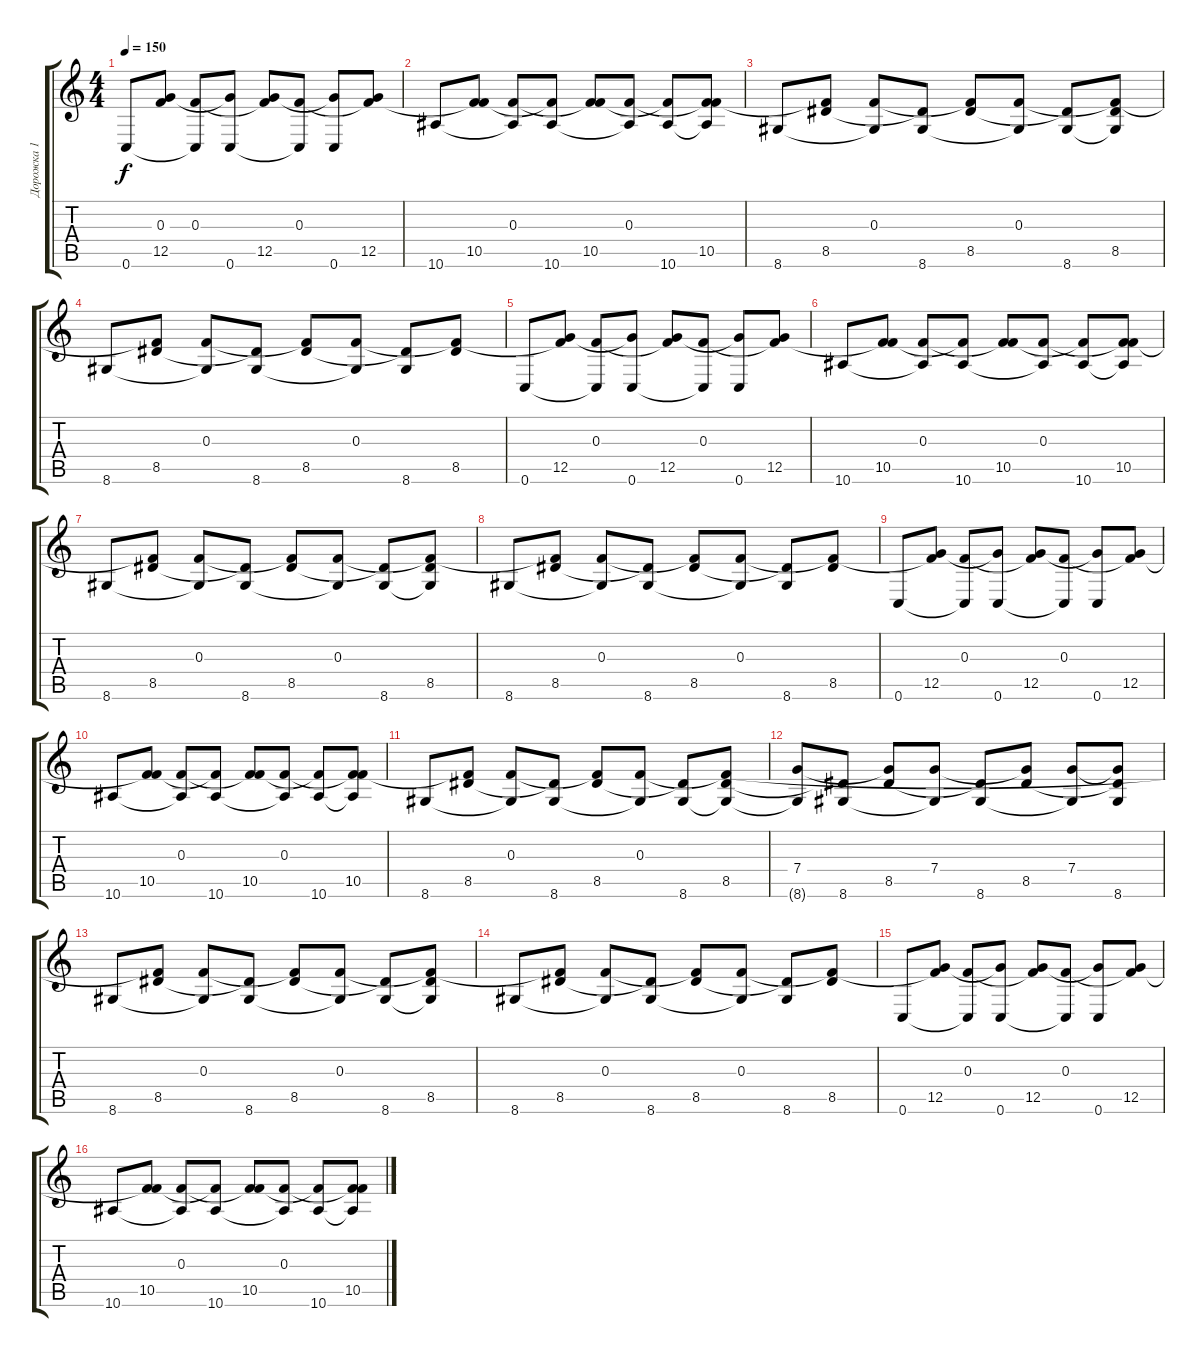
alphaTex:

\track ("Дорожка 1" "Дорожка 1") {instrument distortionguitar}
\staff {score tabs}
\tuning (D4 A3 F3 C3 G2 C2) {hide}
\ts (4 4)
\tempo 150
\clef g2
\ks c
0.6.8{dy f} (0.3{t} 12.5).8 (0.3 0.6{t}).8 (12.5{t} 0.6).8 (0.3{t} 12.5).8 (0.3 0.6{t}).8 (12.5{t} 0.6).8 (0.3{t} 12.5).8 |
10.6.8 (0.3{t} 10.5).8 (0.3 10.6{t}).8 (10.5{t} 10.6).8 (0.3{t} 10.5).8 (0.3 10.6{t}).8 (10.5{t} 10.6).8 (0.3{t} 10.5 10.6{t}).8 |
8.6.8{instrument electricguitarclean} (0.3{t} 8.5).8 (0.3 8.6{t}).8 (8.5{t} 8.6).8 (0.3{t} 8.5).8 (0.3 8.6{t}).8 (8.5{t} 8.6).8 (0.3{t} 8.5 8.6{t}).8 |
8.6.8 (0.3{t} 8.5).8 (0.3 8.6{t}).8 (8.5{t} 8.6).8 (0.3{t} 8.5).8 (0.3 8.6{t}).8 (8.5{t} 8.6).8 (0.3{t} 8.5).8 |
0.6.8 (0.3{t} 12.5).8 (0.3 0.6{t}).8 (12.5{t} 0.6).8 (0.3{t} 12.5).8 (0.3 0.6{t}).8 (12.5{t} 0.6).8 (0.3{t} 12.5).8 |
10.6.8 (0.3{t} 10.5).8 (0.3 10.6{t}).8 (10.5{t} 10.6).8 (0.3{t} 10.5).8 (0.3 10.6{t}).8 (10.5{t} 10.6).8 (0.3{t} 10.5 10.6{t}).8 |
8.6.8{instrument electricguitarclean} (0.3{t} 8.5).8 (0.3 8.6{t}).8 (8.5{t} 8.6).8 (0.3{t} 8.5).8 (0.3 8.6{t}).8 (8.5{t} 8.6).8 (0.3{t} 8.5 8.6{t}).8 |
8.6.8 (0.3{t} 8.5).8 (0.3 8.6{t}).8 (8.5{t} 8.6).8 (0.3{t} 8.5).8 (0.3 8.6{t}).8 (8.5{t} 8.6).8 (0.3{t} 8.5).8 |
0.6.8 (0.3{t} 12.5).8 (0.3 0.6{t}).8 (12.5{t} 0.6).8 (0.3{t} 12.5).8 (0.3 0.6{t}).8 (12.5{t} 0.6).8 (0.3{t} 12.5).8 |
10.6.8 (0.3{t} 10.5).8 (0.3 10.6{t}).8 (10.5{t} 10.6).8 (0.3{t} 10.5).8 (0.3 10.6{t}).8 (10.5{t} 10.6).8 (0.3{t} 10.5 10.6{t}).8 |
8.6.8{instrument electricguitarclean} (0.3{t} 8.5).8 (0.3 8.6{t}).8 (8.5{t} 8.6).8 (0.3{t} 8.5).8 (0.3 8.6{t}).8 (8.5{t} 8.6).8 (0.3{t} 8.5 8.6{t}).8 |
(7.4 8.6{t}).8 (8.5{t} 8.6).8 (7.4{t} 8.5).8 (7.4 8.6{t}).8 (8.5{t} 8.6).8 (7.4{t} 8.5).8 (7.4 8.6{t}).8 (7.4{t} 8.5{t} 8.6).8 |
8.6.8{instrument electricguitarclean} (0.3{t} 8.5).8 (0.3 8.6{t}).8 (8.5{t} 8.6).8 (0.3{t} 8.5).8 (0.3 8.6{t}).8 (8.5{t} 8.6).8 (0.3{t} 8.5 8.6{t}).8 |
8.6.8 (0.3{t} 8.5).8 (0.3 8.6{t}).8 (8.5{t} 8.6).8 (0.3{t} 8.5).8 (0.3 8.6{t}).8 (8.5{t} 8.6).8 (0.3{t} 8.5).8 |
0.6.8 (0.3{t} 12.5).8 (0.3 0.6{t}).8 (12.5{t} 0.6).8 (0.3{t} 12.5).8 (0.3 0.6{t}).8 (12.5{t} 0.6).8 (0.3{t} 12.5).8 |
10.6.8 (0.3{t} 10.5).8 (0.3 10.6{t}).8 (10.5{t} 10.6).8 (0.3{t} 10.5).8 (0.3 10.6{t}).8 (10.5{t} 10.6).8 (0.3{t} 10.5 10.6{t}).8
